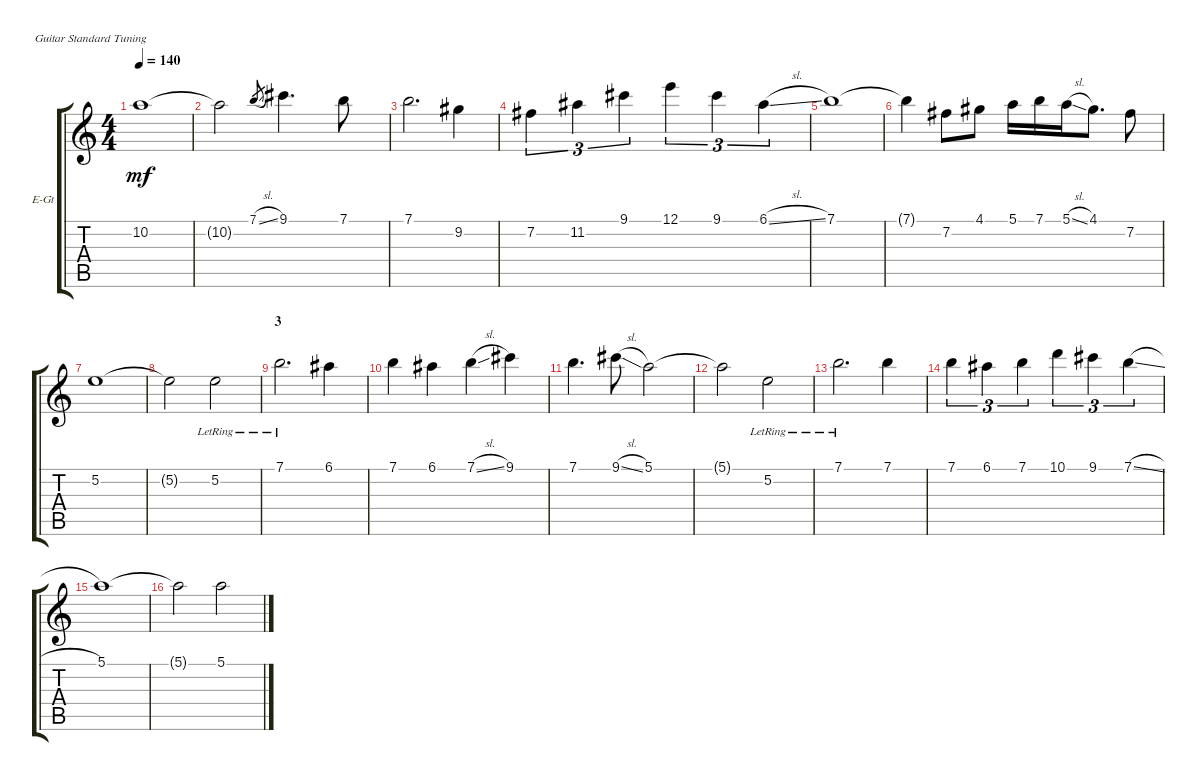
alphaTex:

\bracketExtendMode groupsimilarinstruments
\firstSystemTrackNameOrientation horizontal
\otherSystemsTrackNameOrientation horizontal
\track ("Electric Guitar 1" "E-Gt") {instrument distortionguitar}
\staff {score tabs}
\tuning (E4 B3 G3 D3 A2 E2)
\ts (4 4)
\tempo 140
\clef g2
\ks c
10.2.1{dy mf} |
10.2{t}.2 7.1{sl}.8{gr} 9.1.4{d} 7.1.8 |
7.1.2{d} 9.2.4 |
7.2.4{tu (3 2)} 11.2.4{tu (3 2)} 9.1.4{tu (3 2)} 12.1.4{tu (3 2)} 9.1.4{tu (3 2)} 6.1{sl}.4{tu (3 2)} |
7.1.1 |
7.1{t}.4 7.2.8 4.1.8 5.1.16 7.1.16 5.1{sl}.16 4.1.8{d} 7.2.8 |
5.2.1 |
5.2{t}.2 5.2{lr}.2 |
\section ("" "3")
7.1{lr}.2{d} 6.1.4 |
7.1.4 6.1.4 7.1{sl}.4 9.1.4 |
7.1.4{d} 9.1{sl}.8 5.1.2 |
5.1{t}.2 5.2{lr}.2 |
7.1{lr}.2{d} 7.1.4 |
7.1.4{tu (3 2)} 6.1.4{tu (3 2)} 7.1.4{tu (3 2)} 10.1.4{tu (3 2)} 9.1.4{tu (3 2)} 7.1{sl}.4{tu (3 2)} |
5.1.1 |
5.1{t}.2 5.1.2
